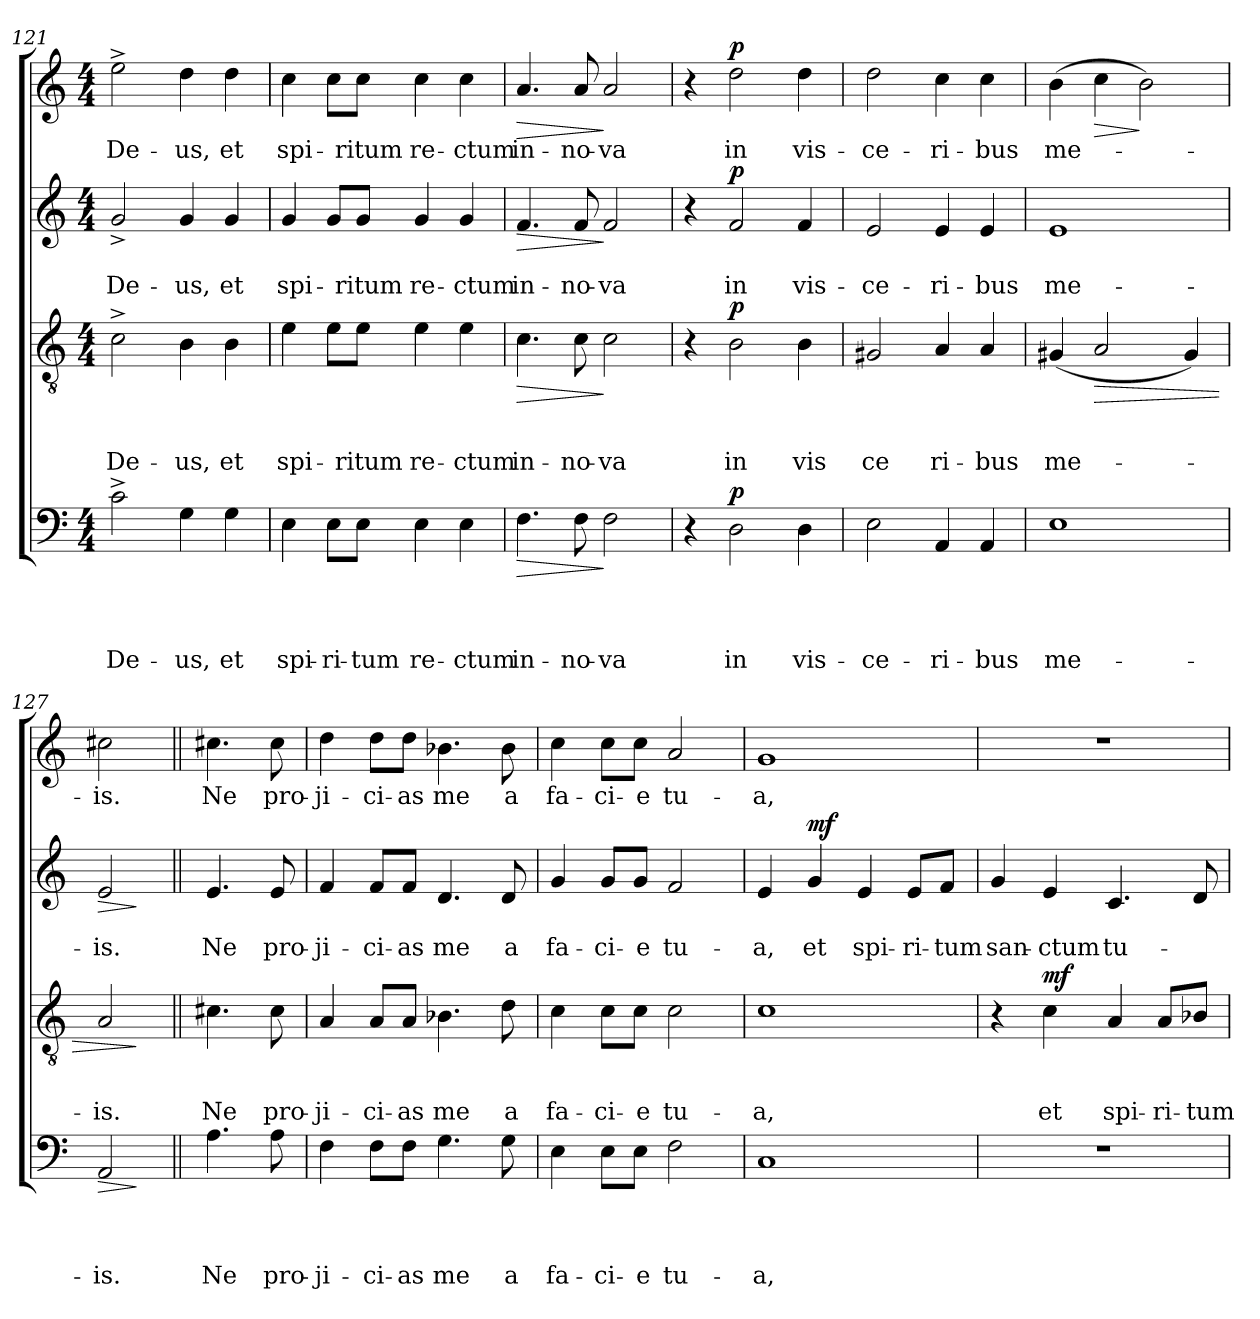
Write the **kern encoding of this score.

**kern	**text	**text	**text	**text	**dynam	**kern	**text	**text	**text	**dynam	**kern	**text	**text	**dynam	**kern	**text	**dynam
*part4	*part4	*part4	*part4	*part4	*part4	*part3	*part3	*part3	*part3	*part3	*part2	*part2	*part2	*part2	*part1	*part1	*part1
*staff4	*staff4	*staff4	*staff4	*staff4	*staff4	*staff3	*staff3	*staff3	*staff3	*staff3	*staff2	*staff2	*staff2	*staff2	*staff1	*staff1	*staff1
!!LO:LB:g=z
*clefF4	*	*	*	*	*	*clefGv2	*	*	*	*	*clefG2	*	*	*	*clefG2	*	*
*	*	*	*	*	*	*ITrd7c12	*	*	*	*	*	*	*	*	*	*	*
*k[]	*	*	*	*	*	*k[]	*	*	*	*	*k[]	*	*	*	*k[]	*	*
*C:	*	*	*	*	*	*C:	*	*	*	*	*C:	*	*	*	*C:	*	*
*M4/4	*	*	*	*	*	*M4/4	*	*	*	*	*M4/4	*	*	*	*M4/4	*	*
=121	=121	=121	=121	=121	=121	=121	=121	=121	=121	=121	=121	=121	=121	=121	=121	=121	=121
!	!	!	!	!LO:LY:b	!	!	!	!	!LO:LY:b	!	!	!	!LO:LY:b	!	!	!LO:LY:b	!
2c^>\	.	.	.	De-	.	2C^>\	.	.	De-	.	2g^</	.	De-	.	2ee^>\	De-	.
!	!	!	!	!LO:LY:b	!	!	!	!	!LO:LY:b	!	!	!	!LO:LY:b	!	!	!LO:LY:b	!
4G\	.	.	.	-us,	.	4BB\	.	.	-us,	.	4g/	.	-us,	.	4dd\	-us,	.
!	!	!	!	!LO:LY:b	!	!	!	!	!LO:LY:b	!	!	!	!LO:LY:b	!	!	!LO:LY:b	!
4G\	.	.	.	et	.	4BB\	.	.	et	.	4g/	.	et	.	4dd\	et	.
=122	=122	=122	=122	=122	=122	=122	=122	=122	=122	=122	=122	=122	=122	=122	=122	=122	=122
!	!	!	!	!LO:LY:b	!	!	!	!	!LO:LY:b	!	!	!	!LO:LY:b	!	!	!LO:LY:b	!
4E\	.	.	.	spi-	.	4E\	.	.	spi-	.	4g/	.	spi-	.	4cc\	spi-	.
!	!	!	!	!LO:LY:b	!	!	!	!	!	!	!	!	!	!	!	!	!
8E\L	.	.	.	-ri-	.	8E\L	.	.	.	.	8g/L	.	.	.	8cc\L	.	.
!	!	!	!	!LO:LY:b	!	!	!	!	!LO:LY:b	!	!	!	!LO:LY:b	!	!	!LO:LY:b	!
8E\J	.	.	.	-tum	.	8E\J	.	.	-ri­tum	.	8g/J	.	-ri­tum	.	8cc\J	-ri­tum	.
!	!	!	!	!LO:LY:b	!	!	!	!	!LO:LY:b	!	!	!	!LO:LY:b	!	!	!LO:LY:b	!
4E\	.	.	.	re-	.	4E\	.	.	re-	.	4g/	.	re-	.	4cc\	re-	.
!	!	!	!	!LO:LY:b	!	!	!	!	!LO:LY:b	!	!	!	!LO:LY:b	!	!	!LO:LY:b	!
4E\	.	.	.	-ctum	.	4E\	.	.	-ctum	.	4g/	.	-ctum	.	4cc\	-ctum	.
=123	=123	=123	=123	=123	=123	=123	=123	=123	=123	=123	=123	=123	=123	=123	=123	=123	=123
!	!	!	!	!LO:LY:b	!LO:HP:b	!	!	!	!LO:LY:b	!LO:HP:b	!	!	!LO:LY:b	!LO:HP:b	!	!LO:LY:b	!LO:HP:b
4.F\	.	.	.	in-	>	4.C\	.	.	in-	>	4.f/	.	in-	>	4.a/	in-	>
!	!	!	!	!LO:LY:b	!	!	!	!	!LO:LY:b	!	!	!	!LO:LY:b	!	!	!LO:LY:b	!
8F\	.	.	.	-no-	.	8C\	.	.	-no-	.	8f/	.	-no-	.	8a/	-no-	.
!	!	!	!	!LO:LY:b	!	!	!	!	!LO:LY:b	!	!	!	!LO:LY:b	!	!	!LO:LY:b	!
2F\	.	.	.	-va	]	2C\	.	.	-va	]	2f/	.	-va	]	2a/	-va	]
=124	=124	=124	=124	=124	=124	=124	=124	=124	=124	=124	=124	=124	=124	=124	=124	=124	=124
4r	.	.	.	.	.	4r	.	.	.	.	4r	.	.	.	4r	.	.
!	!	!	!	!LO:LY:b	!LO:DY:a	!	!	!	!LO:LY:b	!LO:DY:a	!	!	!LO:LY:b	!LO:DY:a	!	!LO:LY:b	!LO:DY:a
2D\	.	.	.	in	p	2BB\	.	.	in	p	2f/	.	in	p	2dd\	in	p
!	!	!	!	!LO:LY:b	!	!	!	!	!LO:LY:b	!	!	!	!LO:LY:b	!	!	!LO:LY:b	!
4D\	.	.	.	vis-	.	4BB\	.	.	vis	.	4f/	.	vis-	.	4dd\	vis-	.
=125	=125	=125	=125	=125	=125	=125	=125	=125	=125	=125	=125	=125	=125	=125	=125	=125	=125
!	!	!	!	!LO:LY:b	!	!	!	!	!LO:LY:b	!	!	!	!LO:LY:b	!	!	!LO:LY:b	!
2E\	.	.	.	-ce-	.	2GG#X/	.	.	ce	.	2e/	.	-ce-	.	2dd\	-ce-	.
!	!	!	!	!LO:LY:b	!	!	!	!	!LO:LY:b	!	!	!	!LO:LY:b	!	!	!LO:LY:b	!
4AA/	.	.	.	-ri-	.	4AA/	.	.	ri-	.	4e/	.	-ri-	.	4cc\	-ri-	.
!	!	!	!	!LO:LY:b	!	!	!	!	!LO:LY:b	!	!	!	!LO:LY:b	!	!	!LO:LY:b	!
4AA/	.	.	.	-bus	.	4AA/	.	.	-bus	.	4e/	.	-bus	.	4cc\	-bus	.
=126	=126	=126	=126	=126	=126	=126	=126	=126	=126	=126	=126	=126	=126	=126	=126	=126	=126
!	!	!	!	!LO:LY:b	!	!	!	!	!LO:LY:b	!	!	!	!LO:LY:b	!	!	!LO:LY:b	!
1E	.	.	.	me-	.	(>4GG#X/	.	.	me-	.	1e	.	me-	.	(>4b\	me-	.
!	!	!	!	!	!	!	!	!	!	!LO:HP:b	!	!	!	!	!	!	!LO:HP:b
.	.	.	.	.	.	2AA/	.	.	.	>	.	.	.	.	4cc\	.	>
.	.	.	.	.	.	.	.	.	.	.	.	.	.	.	2b\)	.	]
.	.	.	.	.	.	4GG#/)	.	.	.	.	.	.	.	.	.	.	.
=127	=127	=127	=127	=127	=127	=127	=127	=127	=127	=127	=127	=127	=127	=127	=127	=127	=127
!	!	!	!	!LO:LY:b	!LO:HP:b	!	!	!	!LO:LY:b	!	!	!	!LO:LY:b	!LO:HP:b	!	!LO:LY:b	!
2AA/	.	.	.	-is.	>	2AA/	.	.	-is.	.	2e/	.	-is.	>	2cc#X\	-is.	.
.	.	.	.	.	]	.	.	.	.	]	.	.	.	]	.	.	.
!!LO:LB:g=z
=128||	=128||	=128||	=128||	=128||	=128||	=128||	=128||	=128||	=128||	=128||	=128||	=128||	=128||	=128||	=128||	=128||	=128||
!	!	!	!	!LO:LY:b	!	!	!	!	!LO:LY:b	!	!	!	!LO:LY:b	!	!	!LO:LY:b	!
4.A\	.	.	.	Ne	.	4.C#X\	.	.	Ne	.	4.e/	.	Ne	.	4.cc#X\	Ne	.
!	!	!	!	!LO:LY:b	!	!	!	!	!LO:LY:b	!	!	!	!LO:LY:b	!	!	!LO:LY:b	!
8A\	.	.	.	pro-	.	8C#\	.	.	pro-	.	8e/	.	pro-	.	8cc#\	pro-	.
=129	=129	=129	=129	=129	=129	=129	=129	=129	=129	=129	=129	=129	=129	=129	=129	=129	=129
!	!	!	!	!LO:LY:b	!	!	!	!	!LO:LY:b	!	!	!	!LO:LY:b	!	!	!LO:LY:b	!
4F\	.	.	.	-ji-	.	4AA/	.	.	-ji-	.	4f/	.	-ji-	.	4dd\	-ji-	.
!	!	!	!	!LO:LY:b	!	!	!	!	!LO:LY:b	!	!	!	!LO:LY:b	!	!	!LO:LY:b	!
8F\L	.	.	.	-ci-	.	8AA/L	.	.	-ci-	.	8f/L	.	-ci-	.	8dd\L	-ci-	.
!	!	!	!	!LO:LY:b	!	!	!	!	!LO:LY:b	!	!	!	!LO:LY:b	!	!	!LO:LY:b	!
8F\J	.	.	.	-as	.	8AA/J	.	.	-as	.	8f/J	.	-as	.	8dd\J	-as	.
!	!	!	!	!LO:LY:b	!	!	!	!	!LO:LY:b	!	!	!	!LO:LY:b	!	!	!LO:LY:b	!
4.G\	.	.	.	me	.	4.BB-X\	.	.	me	.	4.d/	.	me	.	4.b-X\	me	.
!	!	!	!	!LO:LY:b	!	!	!	!	!LO:LY:b	!	!	!	!LO:LY:b	!	!	!LO:LY:b	!
8G\	.	.	.	a	.	8D\	.	.	a	.	8d/	.	a	.	8b-\	a	.
=130	=130	=130	=130	=130	=130	=130	=130	=130	=130	=130	=130	=130	=130	=130	=130	=130	=130
!	!	!	!	!LO:LY:b	!	!	!	!	!LO:LY:b	!	!	!	!LO:LY:b	!	!	!LO:LY:b	!
4E\	.	.	.	fa-	.	4C\	.	.	fa-	.	4g/	.	fa-	.	4cc\	fa-	.
!	!	!	!	!LO:LY:b	!	!	!	!	!LO:LY:b	!	!	!	!LO:LY:b	!	!	!LO:LY:b	!
8E\L	.	.	.	-ci-	.	8C\L	.	.	-ci-	.	8g/L	.	-ci-	.	8cc\L	-ci-	.
!	!	!	!	!LO:LY:b	!	!	!	!	!LO:LY:b	!	!	!	!LO:LY:b	!	!	!LO:LY:b	!
8E\J	.	.	.	-e	.	8C\J	.	.	-e	.	8g/J	.	-e	.	8cc\J	-e	.
!	!	!	!	!LO:LY:b	!	!	!	!	!LO:LY:b	!	!	!	!LO:LY:b	!	!	!LO:LY:b	!
2F\	.	.	.	tu-	.	2C\	.	.	tu-	.	2f/	.	tu-	.	2a/	tu-	.
=131	=131	=131	=131	=131	=131	=131	=131	=131	=131	=131	=131	=131	=131	=131	=131	=131	=131
!	!	!	!	!LO:LY:b	!	!	!	!	!LO:LY:b	!	!	!	!LO:LY:b	!	!	!LO:LY:b	!
1C	.	.	.	-a,	.	1C	.	.	-a,	.	4e/	.	-a,	.	1g	-a,	.
!	!	!	!	!	!	!	!	!	!	!	!	!	!LO:LY:b	!LO:DY:a	!	!	!
.	.	.	.	.	.	.	.	.	.	.	4g/	.	et	mf	.	.	.
!	!	!	!	!	!	!	!	!	!	!	!	!	!LO:LY:b	!	!	!	!
.	.	.	.	.	.	.	.	.	.	.	4e/	.	spi-	.	.	.	.
!	!	!	!	!	!	!	!	!	!	!	!	!	!LO:LY:b	!	!	!	!
.	.	.	.	.	.	.	.	.	.	.	8e/L	.	-ri-	.	.	.	.
!	!	!	!	!	!	!	!	!	!	!	!	!	!LO:LY:b	!	!	!	!
.	.	.	.	.	.	.	.	.	.	.	8f/J	.	-tum	.	.	.	.
=132	=132	=132	=132	=132	=132	=132	=132	=132	=132	=132	=132	=132	=132	=132	=132	=132	=132
!	!	!	!	!	!	!	!	!	!	!	!	!	!LO:LY:b	!	!	!	!
1r	.	.	.	.	.	4r	.	.	.	.	4g/	.	san-	.	1rdd	.	.
!	!	!	!	!	!	!	!	!	!LO:LY:b	!LO:DY:a	!	!	!LO:LY:b	!	!	!	!
.	.	.	.	.	.	4C\	.	.	et	mf	4e/	.	-ctum	.	.	.	.
!	!	!	!	!	!	!	!	!	!LO:LY:b	!	!	!	!LO:LY:b	!	!	!	!
.	.	.	.	.	.	4AA/	.	.	spi-	.	4.c/	.	tu-	.	.	.	.
!	!	!	!	!	!	!	!	!	!LO:LY:b	!	!	!	!	!	!	!	!
.	.	.	.	.	.	8AA/L	.	.	-ri-	.	.	.	.	.	.	.	.
!	!	!	!	!	!	!	!	!	!LO:LY:b	!	!	!	!	!	!	!	!
.	.	.	.	.	.	8BB-X/J	.	.	-tum	.	8d/	.	.	.	.	.	.
=	=	=	=	=	=	=	=	=	=	=	=	=	=	=	=	=	=
*-	*-	*-	*-	*-	*-	*-	*-	*-	*-	*-	*-	*-	*-	*-	*-	*-	*-
